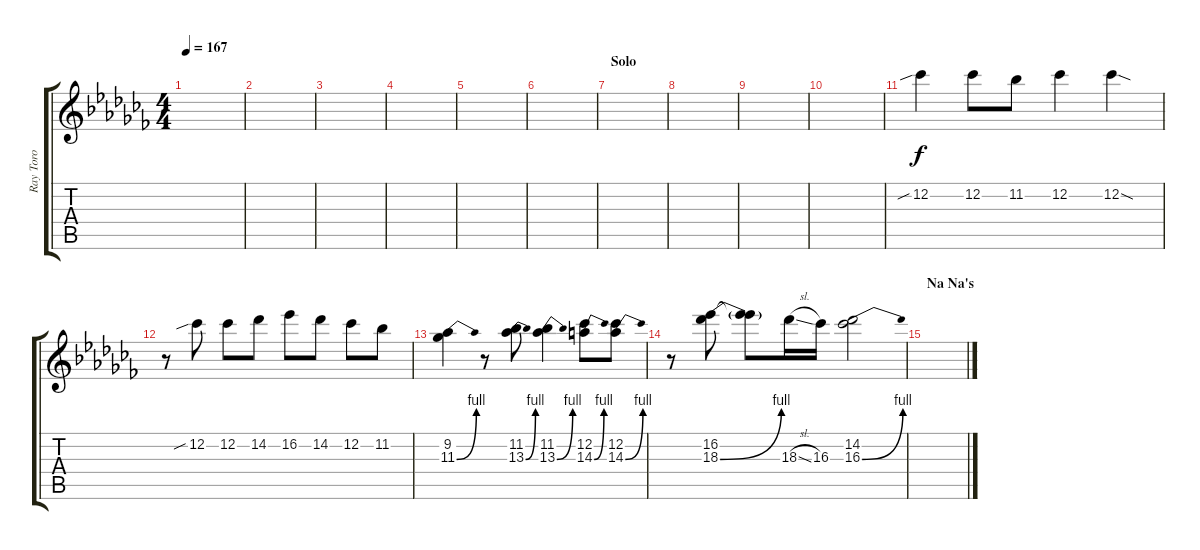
\track ("Ray Toro" "Ray Toro") {instrument distortionguitar}
\staff {score tabs}
\tuning (E4 B3 G3 D3 A2 E2) {hide}
\ts (4 4)
\tempo 167
\clef g2
\ks abminor
|
|
|
|
|
|
\section ("" "Solo")
|
|
|
|
12.2{sib}.4 12.2.8 11.2.8 12.2.4 12.2{sod}.4 |
r.8 12.2{sib}.8 12.2.8 14.2.8 16.2.8 14.2.8 12.2.8 11.2.8 |
(9.2 11.3{be (bend 0 0 60 4)}).4 r.8 (11.2 13.3{be (bend 0 0 60 4)}).8 (11.2 13.3{be (bend 0 0 60 4)}).4 (12.2 14.3{be (bend 0 0 60 4)}).8 (12.2 14.3{be (bend 0 0 60 4)}).8 |
r.8 (16.2 18.3{be (bend 0 0 60 4)}).8 (16.2{t} 18.3{t}).8 18.3{sl}.16 16.3.16 (14.2 16.3{be (bend 0 0 60 4)}).2 |
\section ("" "Na Na's")
